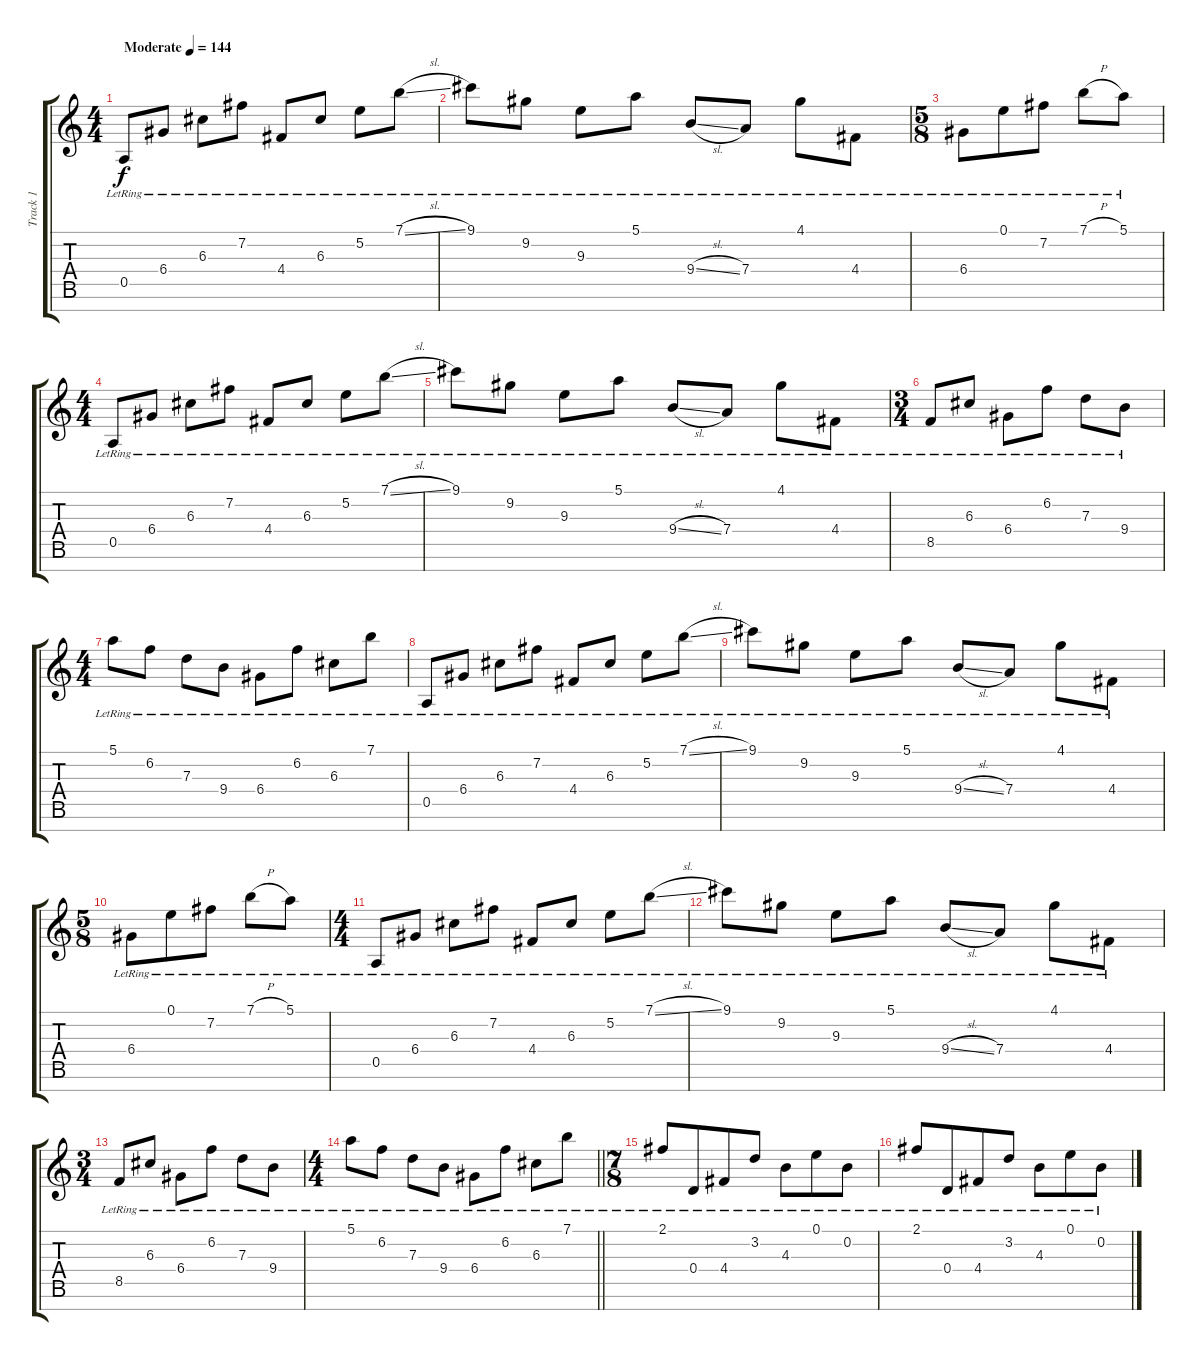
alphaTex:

\track ("Track 1" "Track 1") {instrument acousticguitarsteel}
\staff {score tabs}
\tuning (E4 B3 G3 D3 A2 E2 B1) {hide}
\ts (4 4)
\tempo (144 "Moderate")
\clef g2
\ks c
0.5{lr}.8{dy f instrument acousticguitarsteel} 6.4{lr}.8 6.3{lr}.8 7.2{lr}.8 4.4{lr}.8 6.3{lr}.8 5.2{lr}.8 7.1{sl lr}.8 |
9.1{lr}.8 9.2{lr}.8 9.3{lr}.8 5.1{lr}.8 9.4{sl lr}.8 7.4{lr}.8 4.1{lr}.8 4.4{lr}.8 |
\ts (5 8)
6.4{lr}.8 0.1{lr}.8 7.2{lr}.8 7.1{h lr}.8 5.1{lr}.8 |
\ts (4 4)
0.5{lr}.8 6.4{lr}.8 6.3{lr}.8 7.2{lr}.8 4.4{lr}.8 6.3{lr}.8 5.2{lr}.8 7.1{sl lr}.8 |
9.1{lr}.8 9.2{lr}.8 9.3{lr}.8 5.1{lr}.8 9.4{sl lr}.8 7.4{lr}.8 4.1{lr}.8 4.4{lr}.8 |
\ts (3 4)
8.5{lr}.8 6.3{lr}.8 6.4{lr}.8 6.2{lr}.8 7.3{lr}.8 9.4{lr}.8 |
\ts (4 4)
5.1{lr}.8 6.2{lr}.8 7.3{lr}.8 9.4{lr}.8 6.4{lr}.8 6.2{lr}.8 6.3{lr}.8 7.1{lr}.8 |
0.5{lr}.8 6.4{lr}.8 6.3{lr}.8 7.2{lr}.8 4.4{lr}.8 6.3{lr}.8 5.2{lr}.8 7.1{sl lr}.8 |
9.1{lr}.8 9.2{lr}.8 9.3{lr}.8 5.1{lr}.8 9.4{sl lr}.8 7.4{lr}.8 4.1{lr}.8 4.4{lr}.8 |
\ts (5 8)
6.4{lr}.8 0.1{lr}.8 7.2{lr}.8 7.1{h lr}.8 5.1{lr}.8 |
\ts (4 4)
0.5{lr}.8 6.4{lr}.8 6.3{lr}.8 7.2{lr}.8 4.4{lr}.8 6.3{lr}.8 5.2{lr}.8 7.1{sl lr}.8 |
9.1{lr}.8 9.2{lr}.8 9.3{lr}.8 5.1{lr}.8 9.4{sl lr}.8 7.4{lr}.8 4.1{lr}.8 4.4{lr}.8 |
\ts (3 4)
8.5{lr}.8 6.3{lr}.8 6.4{lr}.8 6.2{lr}.8 7.3{lr}.8 9.4{lr}.8 |
\ts (4 4)
\barLineRight lightlight
5.1{lr}.8 6.2{lr}.8 7.3{lr}.8 9.4{lr}.8 6.4{lr}.8 6.2{lr}.8 6.3{lr}.8 7.1{lr}.8 |
\ts (7 8)
2.1{lr}.8 0.4{lr}.8 4.4{lr}.8 3.2{lr}.8 4.3{lr}.8 0.1{lr}.8 0.2{lr}.8 |
2.1{lr}.8 0.4{lr}.8 4.4{lr}.8 3.2{lr}.8 4.3{lr}.8 0.1{lr}.8 0.2{lr}.8
